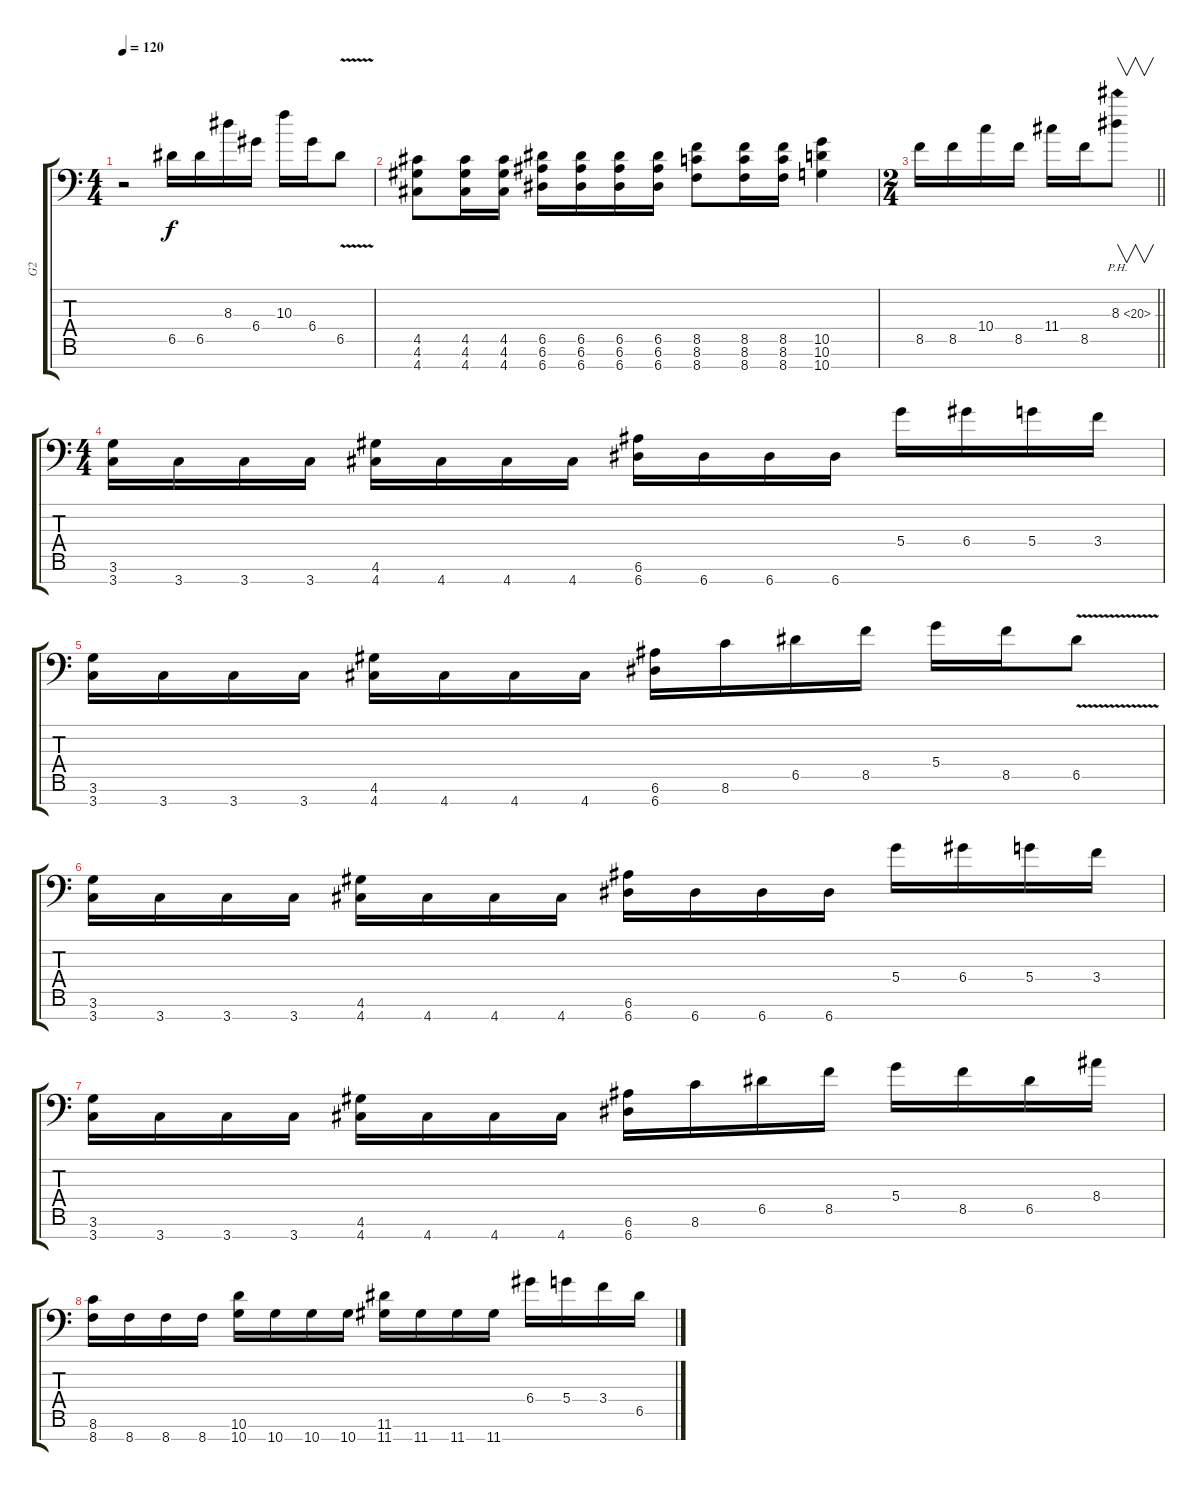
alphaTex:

\track ("G2" "G2") {instrument distortionguitar}
\staff {score tabs}
\tuning (E4 B3 G3 D3 A2 E2 A1) {hide}
\ts (4 4)
\tempo 120
\clef f4
\ks c
r.2{dy f} 6.5.16 6.5.16 8.3.16 6.4.16 10.3.16 6.4.16 6.5{v}.8 |
(4.5 4.6 4.7).8 (4.5 4.6 4.7).16 (4.5 4.6 4.7).16 (6.5 6.6 6.7).16 (6.5 6.6 6.7).16 (6.5 6.6 6.7).16 (6.5 6.6 6.7).16 (8.5 8.6 8.7).8 (8.5 8.6 8.7).16 (8.5 8.6 8.7).16 (10.5 10.6 10.7).4 |
\ts (2 4)
\barLineRight lightlight
8.5.16 8.5.16 10.4.16 8.5.16 11.4.16 8.5.16 8.3{ph 12}.8{v} |
\ts (4 4)
(3.6 3.7).16 3.7.16 3.7.16 3.7.16 (4.6 4.7).16 4.7.16 4.7.16 4.7.16 (6.6 6.7).16 6.7.16 6.7.16 6.7.16 5.4.16 6.4.16 5.4.16 3.4.16 |
(3.6 3.7).16 3.7.16 3.7.16 3.7.16 (4.6 4.7).16 4.7.16 4.7.16 4.7.16 (6.6 6.7).16 8.6.16 6.5.16 8.5.16 5.4.16 8.5.16 6.5{v}.8 |
(3.6 3.7).16 3.7.16 3.7.16 3.7.16 (4.6 4.7).16 4.7.16 4.7.16 4.7.16 (6.6 6.7).16 6.7.16 6.7.16 6.7.16 5.4.16 6.4.16 5.4.16 3.4.16 |
(3.6 3.7).16 3.7.16 3.7.16 3.7.16 (4.6 4.7).16 4.7.16 4.7.16 4.7.16 (6.6 6.7).16 8.6.16 6.5.16 8.5.16 5.4.16 8.5.16 6.5.16 8.4.16 |
(8.6 8.7).16 8.7.16 8.7.16 8.7.16 (10.6 10.7).16 10.7.16 10.7.16 10.7.16 (11.6 11.7).16 11.7.16 11.7.16 11.7.16 6.4.16 5.4.16 3.4.16 6.5.16
